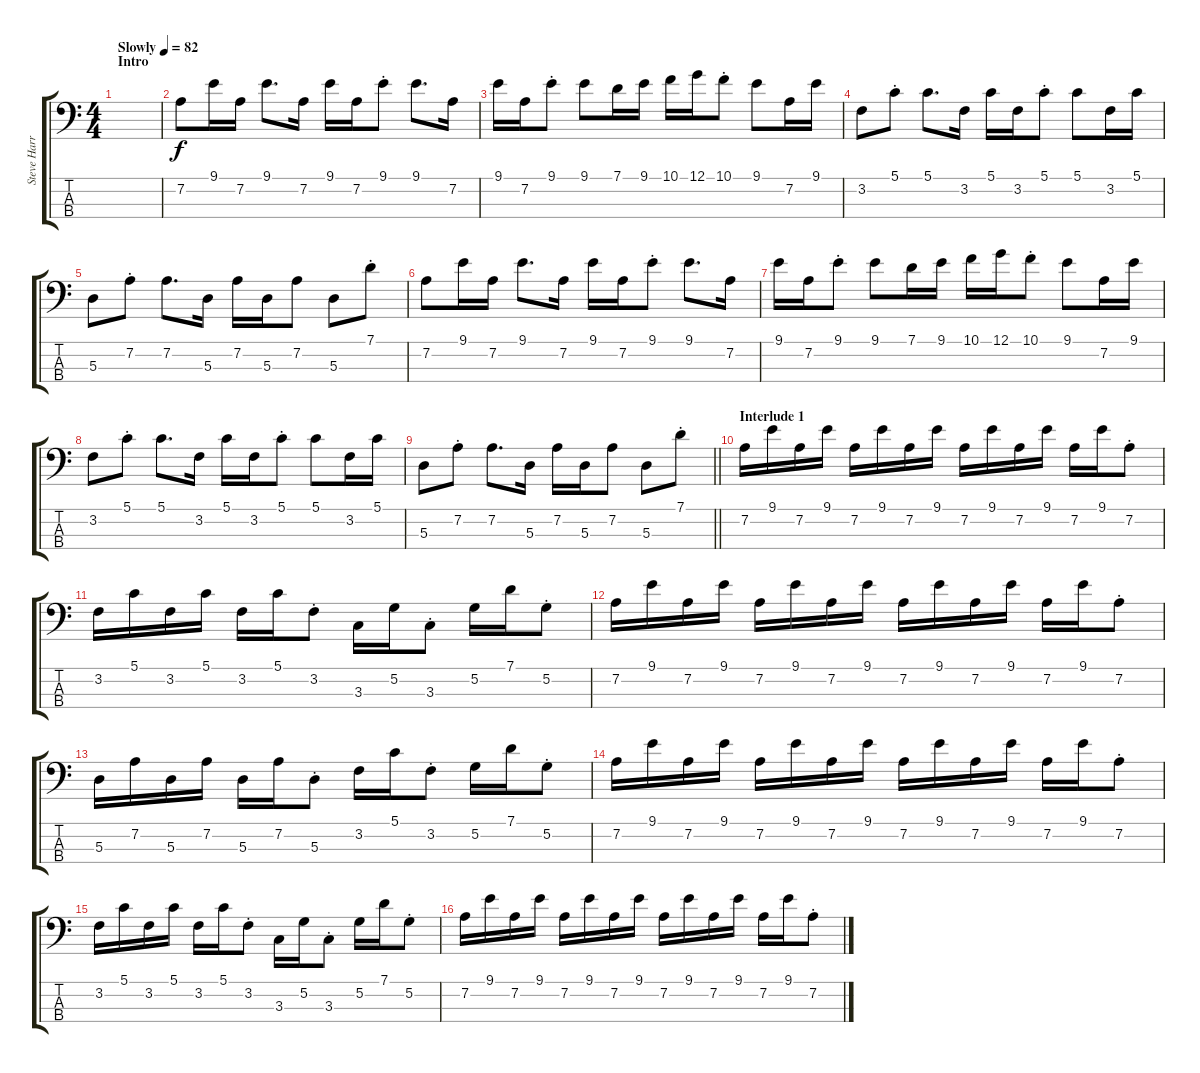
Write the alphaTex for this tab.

\track ("Steve Harris" "Steve Harr") {instrument electricbassfinger}
\staff {score tabs}
\tuning (G2 D2 A1 E1) {hide}
\ts (4 4)
\section ("" "Intro")
\tempo (82 "Slowly")
\clef f4
\ks c
|
7.2.8 9.1.16 7.2.16 9.1.8{d} 7.2.16 9.1.16 7.2.16 9.1{st}.8 9.1.8{d} 7.2.16 |
9.1.16 7.2.16 9.1{st}.8 9.1.8 7.1.16 9.1.16 10.1.16 12.1.16 10.1{st}.8 9.1.8 7.2.16 9.1.16 |
3.2.8 5.1{st}.8 5.1.8{d} 3.2.16 5.1.16 3.2.16 5.1{st}.8 5.1.8 3.2.16 5.1.16 |
5.3.8 7.2{st}.8 7.2.8{d} 5.3.16 7.2.16 5.3.16 7.2.8 5.3.8 7.1{st}.8 |
7.2.8 9.1.16 7.2.16 9.1.8{d} 7.2.16 9.1.16 7.2.16 9.1{st}.8 9.1.8{d} 7.2.16 |
9.1.16 7.2.16 9.1{st}.8 9.1.8 7.1.16 9.1.16 10.1.16 12.1.16 10.1{st}.8 9.1.8 7.2.16 9.1.16 |
3.2.8 5.1{st}.8 5.1.8{d} 3.2.16 5.1.16 3.2.16 5.1{st}.8 5.1.8 3.2.16 5.1.16 |
\barLineRight lightlight
5.3.8 7.2{st}.8 7.2.8{d} 5.3.16 7.2.16 5.3.16 7.2.8 5.3.8 7.1{st}.8 |
\section ("" "Interlude 1")
7.2.16 9.1.16 7.2.16 9.1.16 7.2.16 9.1.16 7.2.16 9.1.16 7.2.16 9.1.16 7.2.16 9.1.16 7.2.16 9.1.16 7.2{st}.8 |
3.2.16 5.1.16 3.2.16 5.1.16 3.2.16 5.1.16 3.2{st}.8 3.3.16 5.2.16 3.3{st}.8 5.2.16 7.1.16 5.2{st}.8 |
7.2.16 9.1.16 7.2.16 9.1.16 7.2.16 9.1.16 7.2.16 9.1.16 7.2.16 9.1.16 7.2.16 9.1.16 7.2.16 9.1.16 7.2{st}.8 |
5.3.16 7.2.16 5.3.16 7.2.16 5.3.16 7.2.16 5.3{st}.8 3.2.16 5.1.16 3.2{st}.8 5.2.16 7.1.16 5.2{st}.8 |
7.2.16 9.1.16 7.2.16 9.1.16 7.2.16 9.1.16 7.2.16 9.1.16 7.2.16 9.1.16 7.2.16 9.1.16 7.2.16 9.1.16 7.2{st}.8 |
3.2.16 5.1.16 3.2.16 5.1.16 3.2.16 5.1.16 3.2{st}.8 3.3.16 5.2.16 3.3{st}.8 5.2.16 7.1.16 5.2{st}.8 |
7.2.16 9.1.16 7.2.16 9.1.16 7.2.16 9.1.16 7.2.16 9.1.16 7.2.16 9.1.16 7.2.16 9.1.16 7.2.16 9.1.16 7.2{st}.8
